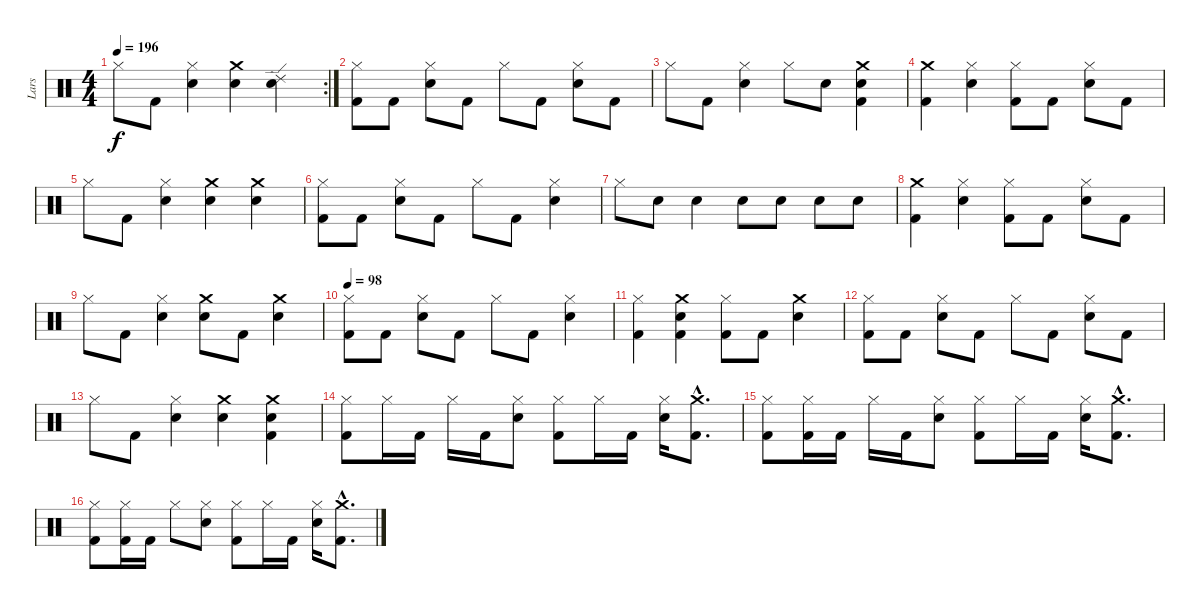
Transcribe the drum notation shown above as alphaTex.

\track ("Lars" "Lars") {instrument percussion}
\staff {score}
\articulation defaults
\rc 2
\ts (4 4)
\tempo 196
\clef neutral
\ks c "Hi-Hat (closed)".8{dy f} "Kick (hit) 2".8
("Snare (hit) 2" "Hi-Hat (closed)").4 ("Crash medium (hit)" "Snare (hit) 2").4 ("Ride (edge) 2" "Snare (hit) 2").4 |
("Kick (hit) 2" "Hi-Hat (closed)").8 "Kick (hit) 2".8 ("Snare (hit) 2" "Hi-Hat (closed)").8 "Kick (hit) 2".8 "Hi-Hat (closed)".8 "Kick (hit) 2".8 ("Snare (hit) 2" "Hi-Hat (closed)").8 "Kick (hit) 2".8 |
"Hi-Hat (closed)".8 "Kick (hit) 2".8 ("Snare (hit) 2" "Hi-Hat (closed)").4 "Hi-Hat (closed)".8 "Snare (hit) 2".8 ("Kick (hit) 2" "Crash medium (hit)" "Snare (hit) 2").4 |
("Kick (hit) 2" "Crash medium (hit)").4 ("Hi-Hat (closed)" "Snare (hit) 2").4 ("Kick (hit) 2" "Hi-Hat (closed)").8 "Kick (hit) 2".8 ("Snare (hit) 2" "Hi-Hat (closed)").8 "Kick (hit) 2".8 |
"Hi-Hat (closed)".8 "Kick (hit) 2".8 ("Snare (hit) 2" "Hi-Hat (closed)").4 ("Crash medium (hit)" "Snare (hit) 2").4 ("Crash medium (hit)" "Snare (hit) 2").4 |
("Kick (hit) 2" "Hi-Hat (closed)").8 "Kick (hit) 2".8 ("Snare (hit) 2" "Hi-Hat (closed)").8 "Kick (hit) 2".8 "Hi-Hat (closed)".8 "Kick (hit) 2".8 ("Snare (hit) 2" "Hi-Hat (closed)").4 |
"Hi-Hat (closed)".8 "Snare (hit) 2".8 "Snare (hit) 2".4 "Snare (hit) 2".8 "Snare (hit) 2".8 "Snare (hit) 2".8 "Snare (hit) 2".8 |
("Kick (hit) 2" "Crash medium (hit)").4 ("Snare (hit) 2" "Hi-Hat (closed)").4 ("Kick (hit) 2" "Hi-Hat (closed)").8 "Kick (hit) 2".8 ("Snare (hit) 2" "Hi-Hat (closed)").8 "Kick (hit) 2".8 |
"Hi-Hat (closed)".8 "Kick (hit) 2".8 ("Snare (hit) 2" "Hi-Hat (closed)").4 ("Crash medium (hit)" "Snare (hit) 2").8 "Kick (hit) 2".8 ("Crash medium (hit)" "Snare (hit) 2").4 |
\tempo 98
("Hi-Hat (closed)" "Kick (hit) 2").8 "Kick (hit) 2".8 ("Snare (hit) 2" "Hi-Hat (closed)").8 "Kick (hit) 2".8 "Hi-Hat (closed)".8 "Kick (hit) 2".8 ("Snare (hit) 2" "Hi-Hat (closed)").4 |
("Kick (hit) 2" "Hi-Hat (closed)").4 ("Crash medium (hit)" "Kick (hit) 2" "Snare (hit) 2").4 ("Kick (hit) 2" "Hi-Hat (closed)").8 "Kick (hit) 2".8 ("Snare (hit) 2" "Crash medium (hit)").4 |
("Hi-Hat (closed)" "Kick (hit) 2").8 "Kick (hit) 2".8 ("Snare (hit) 2" "Hi-Hat (closed)").8 "Kick (hit) 2".8 "Hi-Hat (closed)".8 "Kick (hit) 2".8 ("Snare (hit) 2" "Hi-Hat (closed)").8 "Kick (hit) 2".8 |
"Hi-Hat (closed)".8 "Kick (hit) 2".8 ("Snare (hit) 2" "Hi-Hat (closed)").4 ("Crash medium (hit)" "Snare (hit) 2").4 ("Crash medium (hit)" "Kick (hit) 2" "Snare (hit) 2").4 |
("Kick (hit) 2" "Hi-Hat (closed)").8 "Hi-Hat (closed)".16 "Kick (hit) 2".16 "Hi-Hat (closed)".16 "Kick (hit) 2".16 ("Snare (hit) 2" "Hi-Hat (closed)").8 ("Kick (hit) 2" "Hi-Hat (closed)").8 "Hi-Hat (closed)".16 "Kick (hit) 2".16 ("Snare (hit) 2" "Hi-Hat (closed)").16 ("Kick (hit) 2"{hac} "Crash medium (hit)"{hac}).8{d} |
("Kick (hit) 2" "Hi-Hat (closed)").8 ("Kick (hit) 2" "Hi-Hat (closed)").16 "Kick (hit) 2".16 "Hi-Hat (closed)".16 "Kick (hit) 2".16 ("Snare (hit) 2" "Hi-Hat (closed)").8 ("Kick (hit) 2" "Hi-Hat (closed)").8 "Hi-Hat (closed)".16 "Kick (hit) 2".16 ("Snare (hit) 2" "Hi-Hat (closed)").16 ("Kick (hit) 2"{hac} "Crash medium (hit)"{hac}).8{d} |
("Kick (hit) 2" "Hi-Hat (closed)").8 ("Kick (hit) 2" "Hi-Hat (closed)").16 "Kick (hit) 2".16 "Hi-Hat (closed)".8 ("Snare (hit) 2" "Hi-Hat (closed)").8 ("Kick (hit) 2" "Hi-Hat (closed)").8 "Hi-Hat (closed)".16 "Kick (hit) 2".16 ("Snare (hit) 2" "Hi-Hat (closed)").16 ("Kick (hit) 2"{hac} "Crash medium (hit)"{hac}).8{d}
